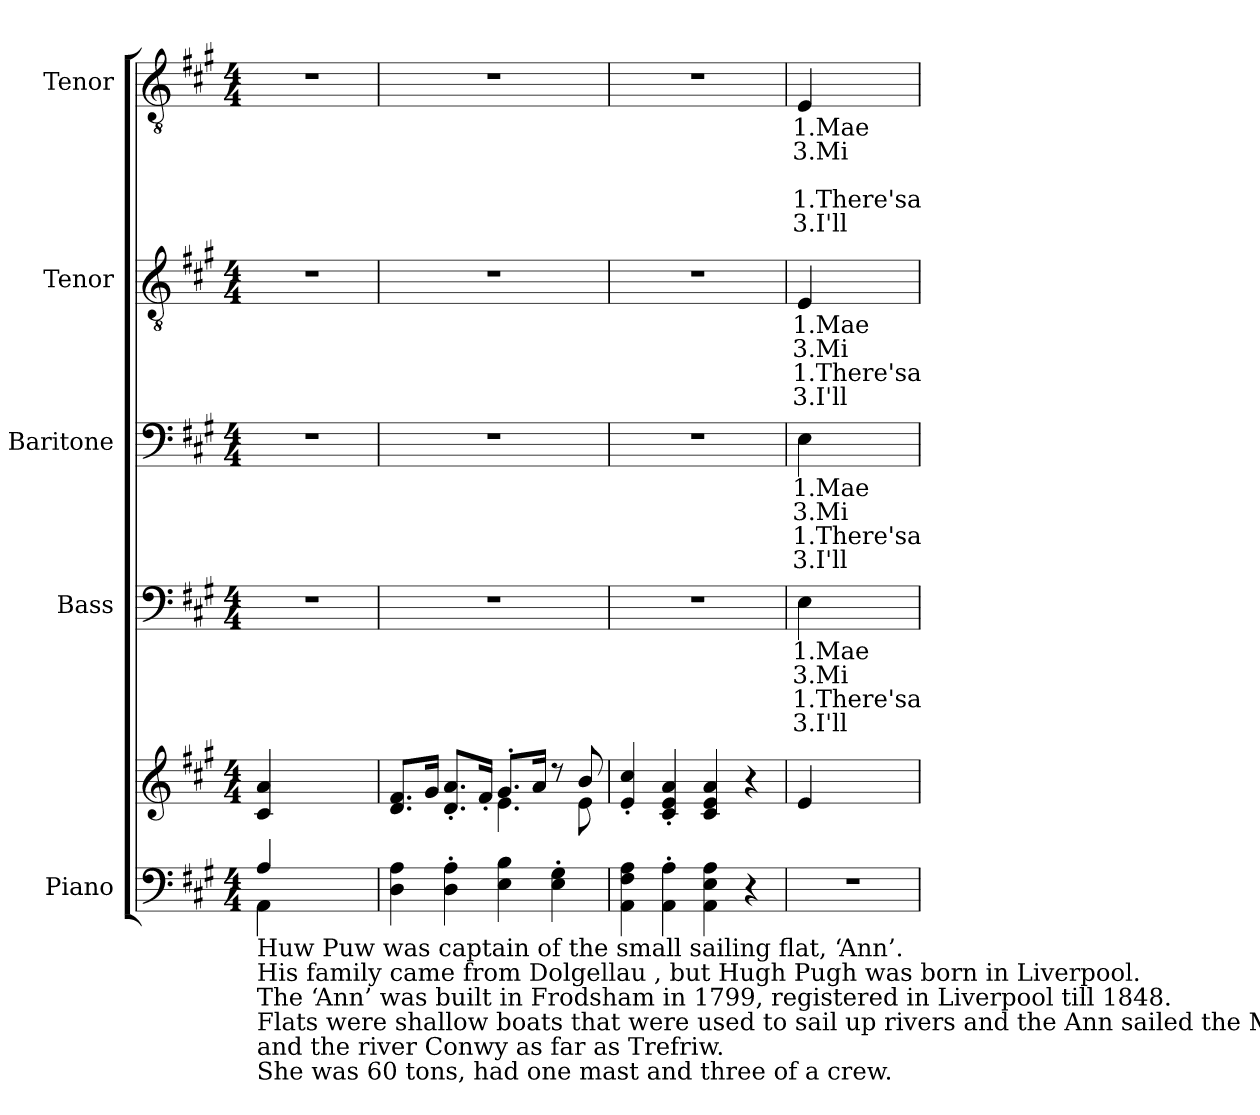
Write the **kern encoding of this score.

**kern	**kern	**kern	**text	**text	**text	**text	**kern	**text	**text	**text	**text	**kern	**text	**text	**text	**text	**kern	**text	**text	**text	**text	**text
*part5	*part5	*part4	*part4	*part4	*part4	*part4	*part3	*part3	*part3	*part3	*part3	*part2	*part2	*part2	*part2	*part2	*part1	*part1	*part1	*part1	*part1	*part1
*staff6	*staff5	*staff4	*staff4	*staff4	*staff4	*staff4	*staff3	*staff3	*staff3	*staff3	*staff3	*staff2	*staff2	*staff2	*staff2	*staff2	*staff1	*staff1	*staff1	*staff1	*staff1	*staff1
*I"Piano	*	*I"Bass	*	*	*	*	*I"Baritone	*	*	*	*	*I"Tenor	*	*	*	*	*I"Tenor	*	*	*	*	*
*I'Pno.	*	*I'B.	*	*	*	*	*I'Bar.	*	*	*	*	*I'T.	*	*	*	*	*I'T.	*	*	*	*	*
*clefF4	*clefG2	*clefF4	*	*	*	*	*clefF4	*	*	*	*	*clefGv2	*	*	*	*	*clefGv2	*	*	*	*	*
*k[f#c#g#]	*k[f#c#g#]	*k[f#c#g#]	*	*	*	*	*k[f#c#g#]	*	*	*	*	*k[f#c#g#]	*	*	*	*	*k[f#c#g#]	*	*	*	*	*
*A:	*A:	*A:	*	*	*	*	*A:	*	*	*	*	*A:	*	*	*	*	*A:	*	*	*	*	*
*M4/4	*M4/4	*M4/4	*	*	*	*	*M4/4	*	*	*	*	*M4/4	*	*	*	*	*M4/4	*	*	*	*	*
=1	=1	=1	=1	=1	=1	=1	=1	=1	=1	=1	=1	=1	=1	=1	=1	=1	=1	=1	=1	=1	=1	=1
*^	*	*	*	*	*	*	*	*	*	*	*	*	*	*	*	*	*	*	*	*	*	*
!LO:TX:b:t=Huw Puw was captain of the small sailing flat, ‘Ann’.	!	!	!	!	!	!	!	!	!	!	!	!	!	!	!	!	!	!	!	!	!	!	!
!LO:TX:b:t=His family came from Dolgellau , but Hugh Pugh was born in Liverpool.	!	!	!	!	!	!	!	!	!	!	!	!	!	!	!	!	!	!	!	!	!	!	!
!LO:TX:b:t=The ‘Ann’ was built in Frodsham in 1799, registered in Liverpool till 1848.	!	!	!	!	!	!	!	!	!	!	!	!	!	!	!	!	!	!	!	!	!	!	!
!LO:TX:b:t=Flats were shallow boats that were used to sail up rivers and the Ann sailed the Mersey, Dee,	!	!	!	!	!	!	!	!	!	!	!	!	!	!	!	!	!	!	!	!	!	!	!
!LO:TX:b:t=and the river Conwy as far as Trefriw.	!	!	!	!	!	!	!	!	!	!	!	!	!	!	!	!	!	!	!	!	!	!	!
!LO:TX:b:t=She was 60 tons, had one mast and three of a crew.	!	!	!	!	!	!	!	!	!	!	!	!	!	!	!	!	!	!	!	!	!	!	!
4A/	4AA\	4c#/ 4a/	1r	.	.	.	.	1r	.	.	.	.	1r	.	.	.	.	1r	.	.	.	.	.
2.ryy	2.ryy	2.ryy	.	.	.	.	.	.	.	.	.	.	.	.	.	.	.	.	.	.	.	.	.
*v	*v	*	*	*	*	*	*	*	*	*	*	*	*	*	*	*	*	*	*	*	*	*	*
=2	=2	=2	=2	=2	=2	=2	=2	=2	=2	=2	=2	=2	=2	=2	=2	=2	=2	=2	=2	=2	=2	=2
*	*^	*	*	*	*	*	*	*	*	*	*	*	*	*	*	*	*	*	*	*	*	*
4D\ 4A\	8.d/ 8.f#/L	2ryy	1r	.	.	.	.	1r	.	.	.	.	1r	.	.	.	.	1r	.	.	.	.	.
.	16g#/Jk	.	.	.	.	.	.	.	.	.	.	.	.	.	.	.	.	.	.	.	.	.	.
4D\' 4A\'	8.d/' 8.a/'L	.	.	.	.	.	.	.	.	.	.	.	.	.	.	.	.	.	.	.	.	.	.
.	16f#'/Jk	.	.	.	.	.	.	.	.	.	.	.	.	.	.	.	.	.	.	.	.	.	.
4E\ 4B\	8.g#'/L	4.e\	.	.	.	.	.	.	.	.	.	.	.	.	.	.	.	.	.	.	.	.	.
.	16a/Jk	.	.	.	.	.	.	.	.	.	.	.	.	.	.	.	.	.	.	.	.	.	.
4E\' 4G#\'	8r	.	.	.	.	.	.	.	.	.	.	.	.	.	.	.	.	.	.	.	.	.	.
.	8b/	8e\	.	.	.	.	.	.	.	.	.	.	.	.	.	.	.	.	.	.	.	.	.
*	*v	*v	*	*	*	*	*	*	*	*	*	*	*	*	*	*	*	*	*	*	*	*	*
=3	=3	=3	=3	=3	=3	=3	=3	=3	=3	=3	=3	=3	=3	=3	=3	=3	=3	=3	=3	=3	=3	=3
4AA\ 4F#\ 4A\	4e/' 4cc#/'	1r	.	.	.	.	1r	.	.	.	.	1r	.	.	.	.	1r	.	.	.	.	.
4AA\' 4A\'	4c#/' 4e/' 4a/'	.	.	.	.	.	.	.	.	.	.	.	.	.	.	.	.	.	.	.	.	.
4AA\ 4E\ 4A\	4c#/ 4e/ 4a/	.	.	.	.	.	.	.	.	.	.	.	.	.	.	.	.	.	.	.	.	.
4r	4r	.	.	.	.	.	.	.	.	.	.	.	.	.	.	.	.	.	.	.	.	.
=4	=4	=4	=4	=4	=4	=4	=4	=4	=4	=4	=4	=4	=4	=4	=4	=4	=4	=4	=4	=4	=4	=4
!	!	!	!LO:LY:b	!LO:LY:b	!LO:LY:b	!LO:LY:b	!	!LO:LY:b	!LO:LY:b	!LO:LY:b	!LO:LY:b	!	!LO:LY:b	!LO:LY:b	!LO:LY:b	!LO:LY:b	!	!LO:LY:b	!LO:LY:b	!	!LO:LY:b	!LO:LY:b
1r	4e/	4E\	1.Mae	3.Mi	1.There'sa	3.I'll	4E\	1.Mae	3.Mi	1.There'sa	3.I'll	4E/	1.Mae	3.Mi	1.There'sa	3.I'll	4E/	1.Mae	3.Mi	.	1.There'sa	3.I'll
.	2.ryy	2.ryy	.	.	.	.	2.ryy	.	.	.	.	2.ryy	.	.	.	.	2.ryy	.	.	.	.	.
=	=	=	=	=	=	=	=	=	=	=	=	=	=	=	=	=	=	=	=	=	=	=
*-	*-	*-	*-	*-	*-	*-	*-	*-	*-	*-	*-	*-	*-	*-	*-	*-	*-	*-	*-	*-	*-	*-
